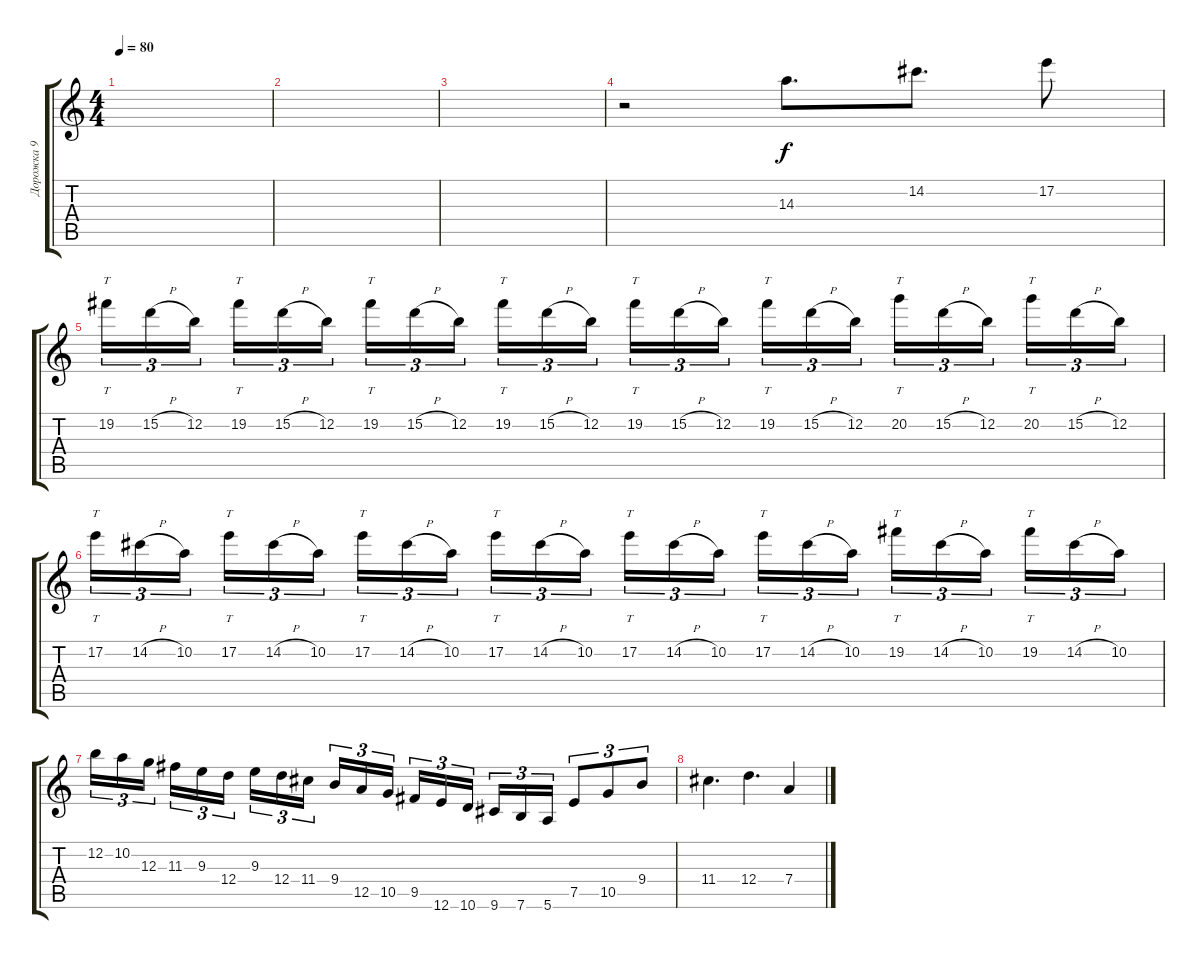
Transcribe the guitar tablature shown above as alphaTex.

\track ("Дорожка 9" "Дорожка 9") {instrument distortionguitar}
\staff {score tabs}
\tuning (E4 B3 G3 D3 A2 E2) {hide}
\ts (4 4)
\tempo 80
\clef g2
\ks c
|
|
|
r.2 14.3.8{d} 14.2.8{d} 17.2.8 |
19.2.16{tt tu (3 2)} 15.2{h}.16{tu (3 2)} 12.2.16{tu (3 2) beam splitsecondary} 19.2.16{tt tu (3 2)} 15.2{h}.16{tu (3 2)} 12.2.16{tu (3 2)} 19.2.16{tt tu (3 2)} 15.2{h}.16{tu (3 2)} 12.2.16{tu (3 2) beam splitsecondary} 19.2.16{tt tu (3 2)} 15.2{h}.16{tu (3 2)} 12.2.16{tu (3 2)} 19.2.16{tt tu (3 2)} 15.2{h}.16{tu (3 2)} 12.2.16{tu (3 2) beam splitsecondary} 19.2.16{tt tu (3 2)} 15.2{h}.16{tu (3 2)} 12.2.16{tu (3 2)} 20.2.16{tt tu (3 2)} 15.2{h}.16{tu (3 2)} 12.2.16{tu (3 2) beam splitsecondary} 20.2.16{tt tu (3 2)} 15.2{h}.16{tu (3 2)} 12.2.16{tu (3 2)} |
17.2.16{tt tu (3 2)} 14.2{h}.16{tu (3 2)} 10.2.16{tu (3 2) beam splitsecondary} 17.2.16{tt tu (3 2)} 14.2{h}.16{tu (3 2)} 10.2.16{tu (3 2)} 17.2.16{tt tu (3 2)} 14.2{h}.16{tu (3 2)} 10.2.16{tu (3 2) beam splitsecondary} 17.2.16{tt tu (3 2)} 14.2{h}.16{tu (3 2)} 10.2.16{tu (3 2)} 17.2.16{tt tu (3 2)} 14.2{h}.16{tu (3 2)} 10.2.16{tu (3 2) beam splitsecondary} 17.2.16{tt tu (3 2)} 14.2{h}.16{tu (3 2)} 10.2.16{tu (3 2)} 19.2.16{tt tu (3 2)} 14.2{h}.16{tu (3 2)} 10.2.16{tu (3 2) beam splitsecondary} 19.2.16{tt tu (3 2)} 14.2{h}.16{tu (3 2)} 10.2.16{tu (3 2)} |
12.2.16{tu (3 2)} 10.2.16{tu (3 2)} 12.3.16{tu (3 2) beam splitsecondary} 11.3.16{tu (3 2)} 9.3.16{tu (3 2)} 12.4.16{tu (3 2)} 9.3.16{tu (3 2)} 12.4.16{tu (3 2)} 11.4.16{tu (3 2) beam splitsecondary} 9.4.16{tu (3 2)} 12.5.16{tu (3 2)} 10.5.16{tu (3 2)} 9.5.16{tu (3 2)} 12.6.16{tu (3 2)} 10.6.16{tu (3 2) beam splitsecondary} 9.6.16{tu (3 2)} 7.6.16{tu (3 2)} 5.6.16{tu (3 2)} 7.5.8{tu (3 2)} 10.5.8{tu (3 2)} 9.4.8{tu (3 2)} |
11.4.4{d} 12.4.4{d} 7.4.4
